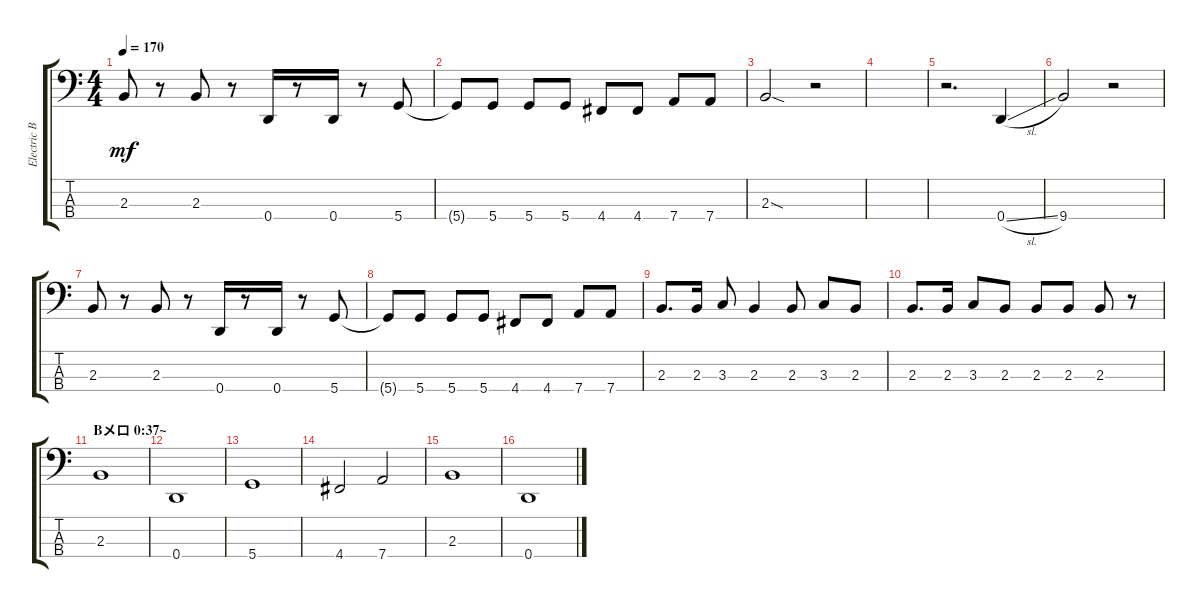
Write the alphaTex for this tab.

\track ("Electric Bass" "Electric B") {instrument electricbassfinger}
\staff {score tabs}
\tuning (G2 D2 A1 D1) {hide}
\ts (4 4)
\tempo 170
\clef f4
\ks c
2.3.8{dy mf} r.8 2.3.8 r.8 0.4.16 r.8 0.4.16 r.8 5.4.8 |
5.4{t}.8 5.4.8 5.4.8 5.4.8 4.4.8 4.4.8 7.4.8 7.4.8 |
2.3{sod}.2 r.2 |
|
r.2{d} 0.4{sl}.4 |
9.4.2 r.2 |
2.3.8 r.8 2.3.8 r.8 0.4.16 r.8 0.4.16 r.8 5.4.8 |
5.4{t}.8 5.4.8 5.4.8 5.4.8 4.4.8 4.4.8 7.4.8 7.4.8 |
2.3.8{d} 2.3.16 3.3.8 2.3.4 2.3.8 3.3.8 2.3.8 |
2.3.8{d} 2.3.16 3.3.8 2.3.8 2.3.8 2.3.8 2.3.8 r.8 |
\section ("" "Bメロ 0:37~")
2.3.1 |
0.4.1 |
5.4.1 |
4.4.2 7.4.2 |
2.3.1 |
0.4.1
